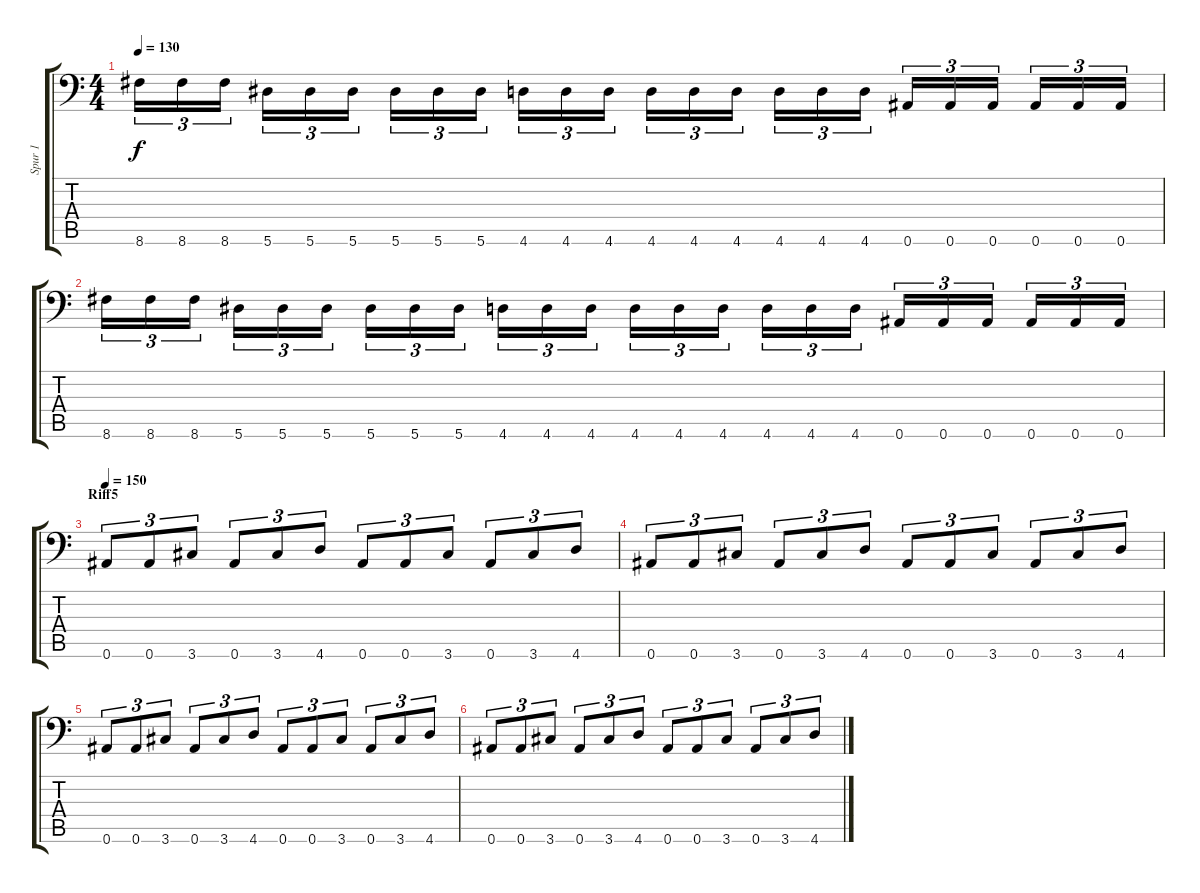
\track ("Spur 1" "Spur 1") {instrument distortionguitar}
\staff {score tabs}
\tuning (Bb3 F3 Db3 Ab2 Eb2 Bb1) {hide}
\ts (4 4)
\tempo 130
\clef f4
\ks c
8.6.16{tu (3 2) dy f} 8.6.16{tu (3 2)} 8.6.16{tu (3 2)} 5.6.16{tu (3 2)} 5.6.16{tu (3 2)} 5.6.16{tu (3 2)} 5.6.16{tu (3 2)} 5.6.16{tu (3 2)} 5.6.16{tu (3 2)} 4.6.16{tu (3 2)} 4.6.16{tu (3 2)} 4.6.16{tu (3 2)} 4.6.16{tu (3 2)} 4.6.16{tu (3 2)} 4.6.16{tu (3 2)} 4.6.16{tu (3 2)} 4.6.16{tu (3 2)} 4.6.16{tu (3 2)} 0.6.16{tu (3 2)} 0.6.16{tu (3 2)} 0.6.16{tu (3 2)} 0.6.16{tu (3 2)} 0.6.16{tu (3 2)} 0.6.16{tu (3 2)} |
8.6.16{tu (3 2)} 8.6.16{tu (3 2)} 8.6.16{tu (3 2)} 5.6.16{tu (3 2)} 5.6.16{tu (3 2)} 5.6.16{tu (3 2)} 5.6.16{tu (3 2)} 5.6.16{tu (3 2)} 5.6.16{tu (3 2)} 4.6.16{tu (3 2)} 4.6.16{tu (3 2)} 4.6.16{tu (3 2)} 4.6.16{tu (3 2)} 4.6.16{tu (3 2)} 4.6.16{tu (3 2)} 4.6.16{tu (3 2)} 4.6.16{tu (3 2)} 4.6.16{tu (3 2)} 0.6.16{tu (3 2)} 0.6.16{tu (3 2)} 0.6.16{tu (3 2)} 0.6.16{tu (3 2)} 0.6.16{tu (3 2)} 0.6.16{tu (3 2)} |
\section ("" "Riff5")
\tempo 150
0.6.8{tu (3 2)} 0.6.8{tu (3 2)} 3.6.8{tu (3 2)} 0.6.8{tu (3 2)} 3.6.8{tu (3 2)} 4.6.8{tu (3 2)} 0.6.8{tu (3 2)} 0.6.8{tu (3 2)} 3.6.8{tu (3 2)} 0.6.8{tu (3 2)} 3.6.8{tu (3 2)} 4.6.8{tu (3 2)} |
0.6.8{tu (3 2)} 0.6.8{tu (3 2)} 3.6.8{tu (3 2)} 0.6.8{tu (3 2)} 3.6.8{tu (3 2)} 4.6.8{tu (3 2)} 0.6.8{tu (3 2)} 0.6.8{tu (3 2)} 3.6.8{tu (3 2)} 0.6.8{tu (3 2)} 3.6.8{tu (3 2)} 4.6.8{tu (3 2)} |
0.6.8{tu (3 2)} 0.6.8{tu (3 2)} 3.6.8{tu (3 2)} 0.6.8{tu (3 2)} 3.6.8{tu (3 2)} 4.6.8{tu (3 2)} 0.6.8{tu (3 2)} 0.6.8{tu (3 2)} 3.6.8{tu (3 2)} 0.6.8{tu (3 2)} 3.6.8{tu (3 2)} 4.6.8{tu (3 2)} |
0.6.8{tu (3 2)} 0.6.8{tu (3 2)} 3.6.8{tu (3 2)} 0.6.8{tu (3 2)} 3.6.8{tu (3 2)} 4.6.8{tu (3 2)} 0.6.8{tu (3 2)} 0.6.8{tu (3 2)} 3.6.8{tu (3 2)} 0.6.8{tu (3 2)} 3.6.8{tu (3 2)} 4.6.8{tu (3 2)}
